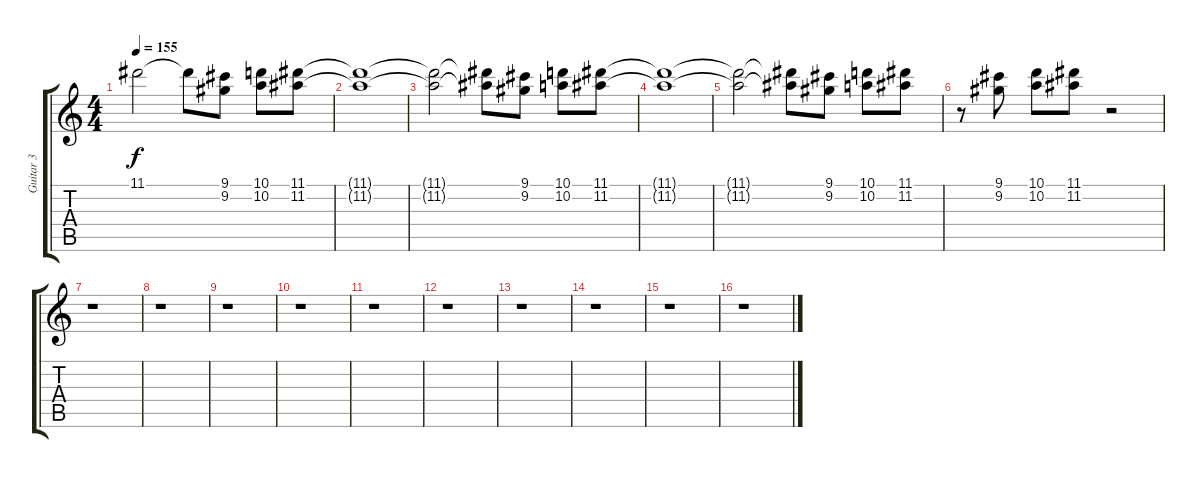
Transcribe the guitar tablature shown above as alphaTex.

\track ("Guitar 3" "Guitar 3") {instrument overdrivenguitar}
\staff {score tabs}
\tuning (E4 B3 G3 D3 A2 E2) {hide}
\ts (4 4)
\tempo 155
\clef g2
\ks c
11.1{t}.2{dy f} 11.1{t}.8 (9.1 9.2).8 (10.1 10.2).8 (11.1 11.2).8 |
(11.1{t} 11.2{t}).1 |
(11.1{t} 11.2{t}).2 (11.1{t} 11.2{t}).8 (9.1 9.2).8 (10.1 10.2).8 (11.1 11.2).8 |
(11.1{t} 11.2{t}).1 |
(11.1{t} 11.2{t}).2 (11.1{t} 11.2{t}).8 (9.1 9.2).8 (10.1 10.2).8 (11.1 11.2).8 |
r.8 (9.1 9.2).8 (10.1 10.2).8 (11.1 11.2).8 r.2 |
r.1 |
r.1 |
r.1 |
r.1 |
r.1 |
r.1 |
r.1 |
r.1 |
r.1 |
r.1
